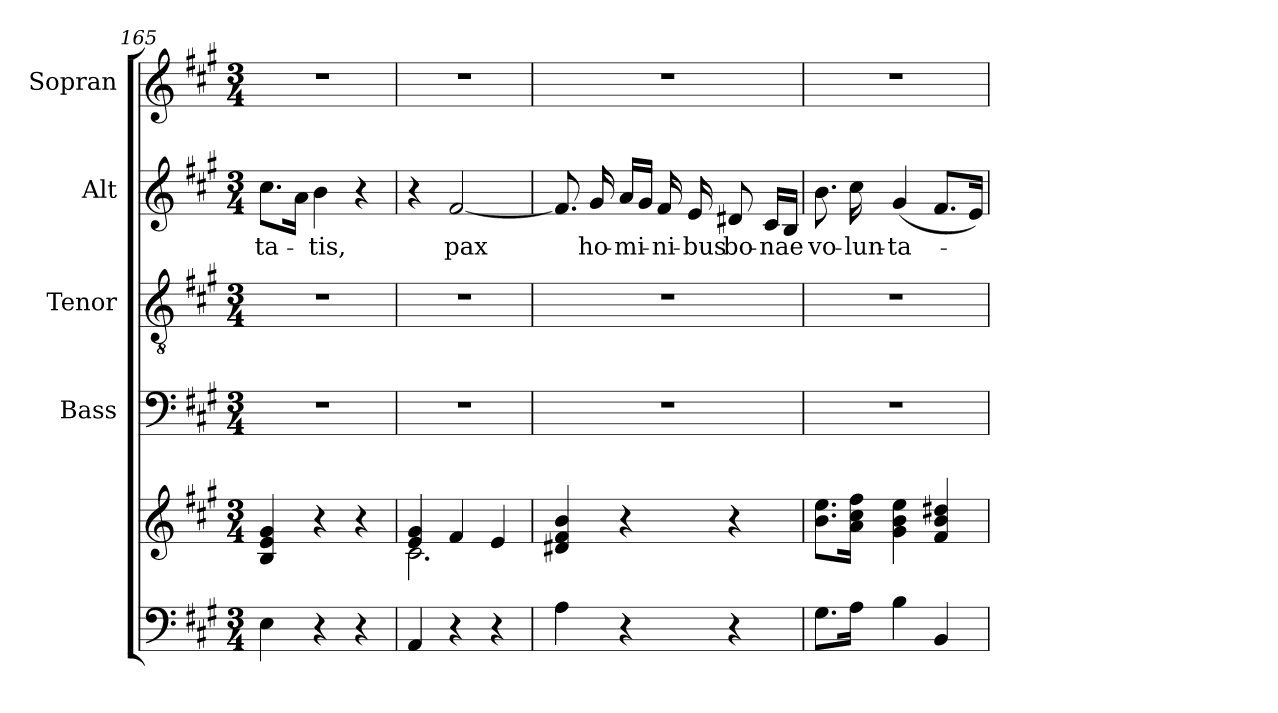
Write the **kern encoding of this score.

**kern	**kern	**kern	**kern	**kern	**text	**kern
*part5	*part5	*part4	*part3	*part2	*part2	*part1
*staff6	*staff5	*staff4	*staff3	*staff2	*staff2	*staff1
*	*	*I"Bass	*I"Tenor	*I"Alt	*	*I"Sopran
*	*	*I'B.	*I'T.	*I'A.	*	*I'S.
!!LO:PB:g=z
*clefF4	*clefG2	*clefF4	*clefGv2	*clefG2	*	*clefG2
*k[f#c#g#]	*k[f#c#g#]	*k[f#c#g#]	*k[f#c#g#]	*k[f#c#g#]	*	*k[f#c#g#]
*A:	*A:	*A:	*A:	*A:	*	*A:
*M3/4	*M3/4	*M3/4	*M3/4	*M3/4	*	*M3/4
=165	=165	=165	=165	=165	=165	=165
!	!	!	!	!	!LO:LY:b	!
4E\	4B/ 4e/ 4g#/	2.r	2.r	8.cc#\L	-ta-	2.r
.	.	.	.	16a\Jk	.	.
!	!	!	!	!	!LO:LY:b	!
4r	4r	.	.	4b\	-tis,	.
4r	4r	.	.	4r	.	.
=166	=166	=166	=166	=166	=166	=166
*	*^	*	*	*	*	*
4AA/	4e/ 4g#/	2.c#\	2.r	2.r	4r	.	2.r
!	!	!	!	!	!	!LO:LY:b	!
4r	4f#/	.	.	.	[2f#/	pax	.
4r	4e/	.	.	.	.	.	.
*	*v	*v	*	*	*	*	*
=167	=167	=167	=167	=167	=167	=167
4A\	4d#X/ 4f#/ 4b/	2.r	2.r	8.f#/]	.	2.r
!	!	!	!	!	!LO:LY:b	!
.	.	.	.	16g#/	ho-	.
!	!	!	!	!	!LO:LY:b	!
4r	4r	.	.	16a/LL	-mi-	.
.	.	.	.	16g#/JJ	.	.
!	!	!	!	!	!LO:LY:b	!
.	.	.	.	16f#/	-ni-	.
!	!	!	!	!	!LO:LY:b	!
.	.	.	.	16e/	-bus	.
!	!	!	!	!	!LO:LY:b	!
4r	4r	.	.	8d#X/	bo-	.
!	!	!	!	!	!LO:LY:b	!
.	.	.	.	16c#/LL	-nae	.
.	.	.	.	16B/JJ	.	.
=168	=168	=168	=168	=168	=168	=168
!	!	!	!	!	!LO:LY:b	!
8.G#\L	8.b\ 8.ee\L	2.r	2.r	8.b\	vo-	2.r
!	!	!	!	!	!LO:LY:b	!
16A\Jk	16a\ 16cc#\ 16ff#\Jk	.	.	16cc#\	-lun-	.
!	!	!	!	!	!LO:LY:b	!
4B\	4g#\ 4b\ 4ee\	.	.	(<4g#/	-ta-	.
4BB/	4f#/ 4b/ 4dd#X/	.	.	8.f#/L	.	.
.	.	.	.	16e/Jk)	.	.
=	=	=	=	=	=	=
*-	*-	*-	*-	*-	*-	*-
